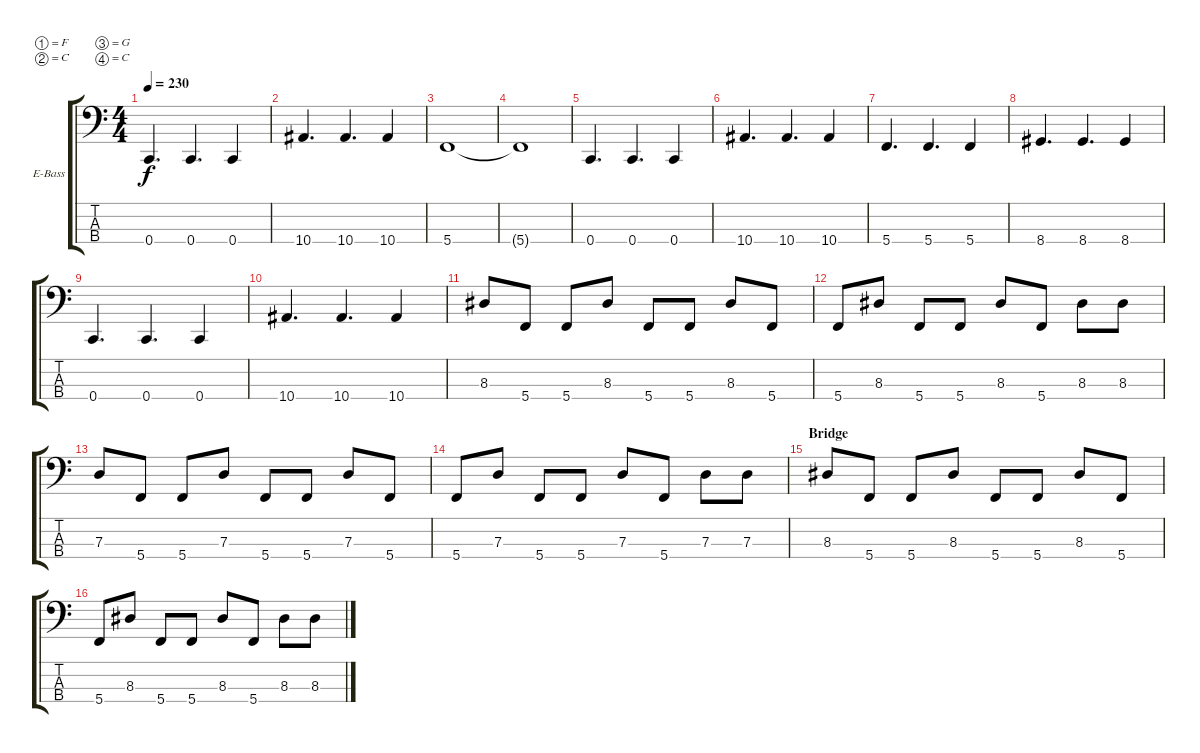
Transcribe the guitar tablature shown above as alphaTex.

\defaultSystemsLayout 4
\bracketExtendMode groupsimilarinstruments
\firstSystemTrackNameOrientation horizontal
\otherSystemsTrackNameOrientation horizontal
\track ("Electric Bass" "E-Bass") {instrument electricbassfinger}
\staff {score tabs}
\tuning (F2 C2 G1 C1)
\ts (4 4)
\tempo 230
\clef f4
\ks c
0.4.4{d dy f} 0.4.4{d} 0.4.4 |
10.4.4{d} 10.4.4{d} 10.4.4 |
5.4.1 |
5.4{t}.1 |
0.4.4{d} 0.4.4{d} 0.4.4 |
10.4.4{d} 10.4.4{d} 10.4.4 |
5.4.4{d} 5.4.4{d} 5.4.4 |
8.4.4{d} 8.4.4{d} 8.4.4 |
0.4.4{d} 0.4.4{d} 0.4.4 |
10.4.4{d} 10.4.4{d} 10.4.4 |
8.3.8 5.4.8 5.4.8 8.3.8 5.4.8 5.4.8 8.3.8 5.4.8 |
5.4.8 8.3.8 5.4.8 5.4.8 8.3.8 5.4.8 8.3.8 8.3.8 |
7.3.8 5.4.8 5.4.8 7.3.8 5.4.8 5.4.8 7.3.8 5.4.8 |
5.4.8 7.3.8 5.4.8 5.4.8 7.3.8 5.4.8 7.3.8 7.3.8 |
\section ("" "Bridge")
8.3.8 5.4.8 5.4.8 8.3.8 5.4.8 5.4.8 8.3.8 5.4.8 |
5.4.8 8.3.8 5.4.8 5.4.8 8.3.8 5.4.8 8.3.8 8.3.8
